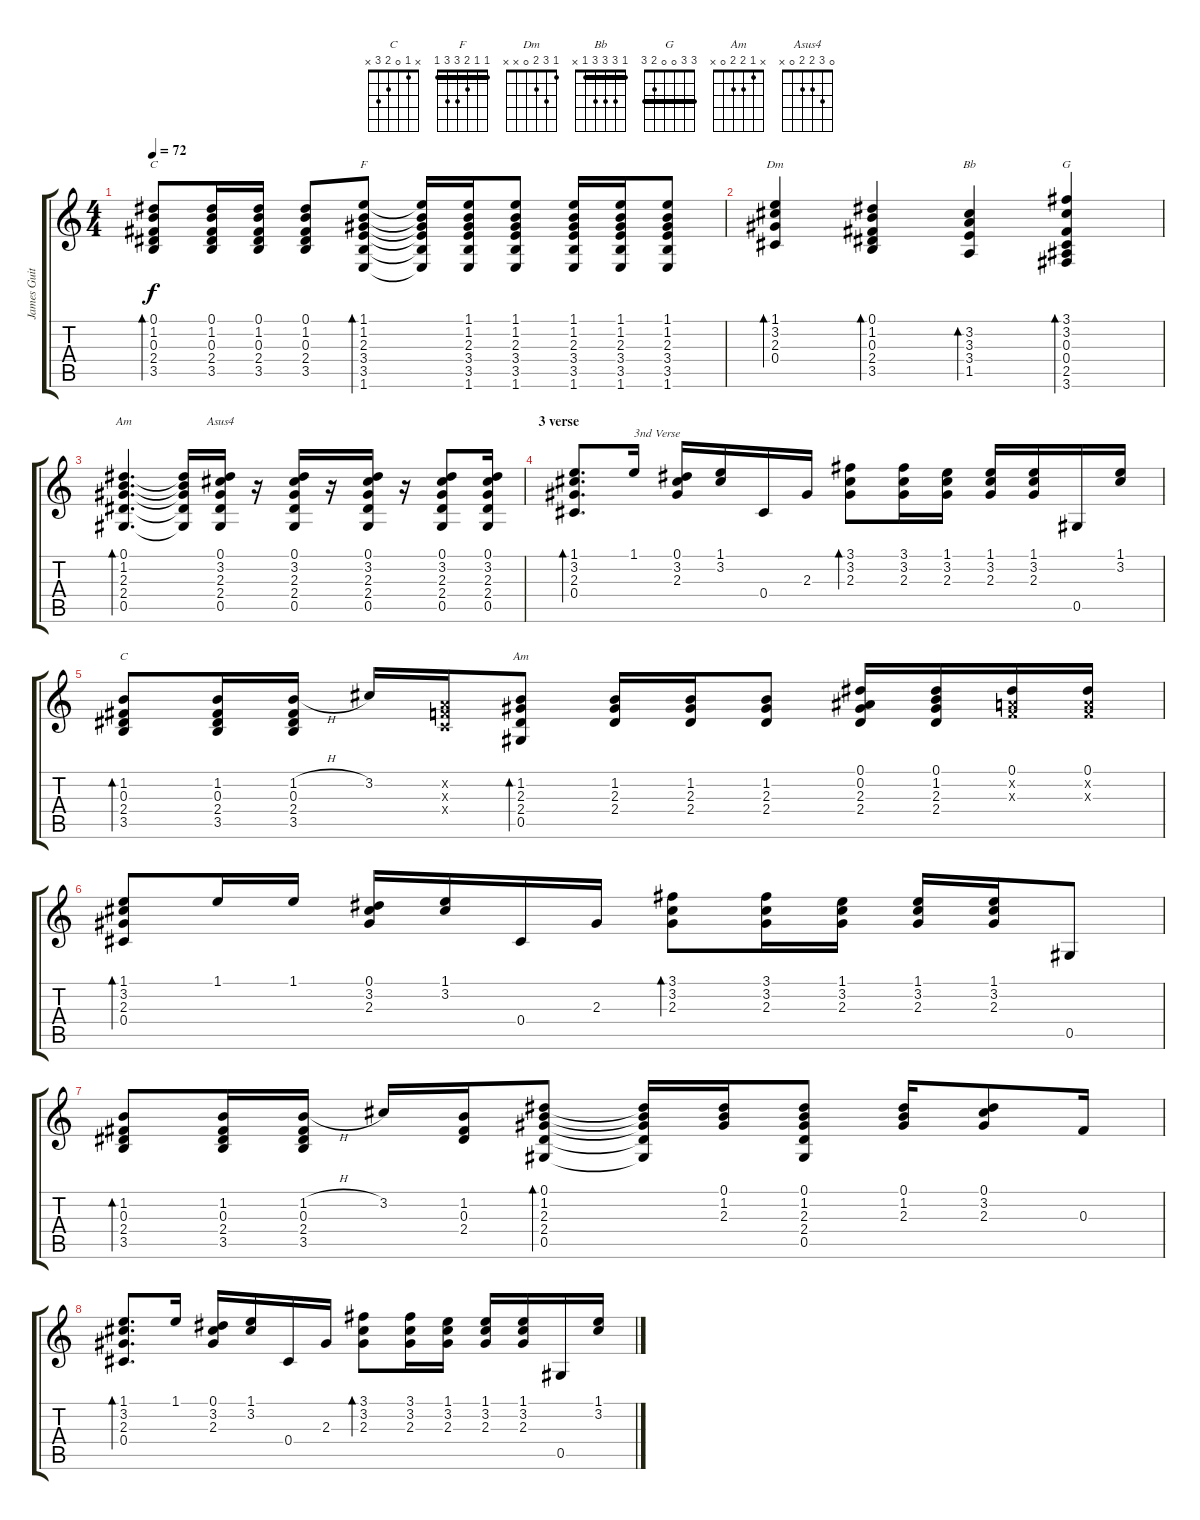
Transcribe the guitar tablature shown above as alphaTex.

\track ("James Guitar" "James Guit") {instrument acousticguitarsteel}
\staff {score tabs}
\tuning (Eb4 Bb3 Gb3 Db3 Ab2 Eb2) {hide}
\chord ("C" 0 1 0 2 3 x)
\chord ("F" 1 1 2 3 3 1) {barre 1}
\chord ("Dm" 1 3 2 0 x x)
\chord ("Bb" 1 3 3 3 1 x) {barre 1}
\chord ("G" 3 3 0 0 2 3) {barre 3}
\chord ("Am" 0 1 2 2 0 x)
\chord ("Asus4" 0 3 2 2 0 x)
\chord ("C" x 1 0 2 3 x)
\chord ("Am" x 1 2 2 0 x)
\ts (4 4)
\tempo 72
\clef g2
\ks c
(0.1 1.2 0.3 2.4 3.5).8{bd 60 ch "C" dy f} (0.1 1.2 0.3 2.4 3.5).16 (0.1 1.2 0.3 2.4 3.5).16 (0.1 1.2 0.3 2.4 3.5).8 (1.1 1.2 2.3 3.4 3.5 1.6).8{bd 60 ch "F"} (1.1{t} 1.2{t} 2.3{t} 3.4{t} 3.5{t} 1.6{t}).16 (1.1 1.2 2.3 3.4 3.5 1.6).16 (1.1 1.2 2.3 3.4 3.5 1.6).8 (1.1 1.2 2.3 3.4 3.5 1.6).16 (1.1 1.2 2.3 3.4 3.5 1.6).16 (1.1 1.2 2.3 3.4 3.5 1.6).8 |
(1.1 3.2 2.3 0.4).4{bd 60 ch "Dm"} (0.1 1.2 0.3 2.4 3.5).4{bd 60} (3.2 3.3 3.4 1.5).4{bd 60 ch "Bb"} (3.1 3.2 0.3 0.4 2.5 3.6).4{bd 60 ch "G"} |
(0.1 1.2 2.3 2.4 0.5).4{d bd 60 ch "Am"} (0.1{t} 1.2{t} 2.3{t} 2.4{t} 0.5{t}).16 (0.1 3.2 2.3 2.4 0.5).16{ch "Asus4"} r.16 (0.1 3.2 2.3 2.4 0.5).16 r.16 (0.1 3.2 2.3 2.4 0.5).16 r.16 (0.1 3.2 2.3 2.4 0.5).8 (0.1 3.2 2.3 2.4 0.5).16 |
\section ("" "3 verse")
(1.1 3.2 2.3 0.4).8{d bd 60} 1.1.16{txt "3nd Verse"} (0.1 3.2 2.3).16 (1.1 3.2).16 0.4.16 2.3.16 (3.1 3.2 2.3).8{bd 60} (3.1 3.2 2.3).16 (1.1 3.2 2.3).16 (1.1 3.2 2.3).16 (1.1 3.2 2.3).16 0.5.16 (1.1 3.2).16 |
(1.2 0.3 2.4 3.5).8{bd 60 ch "C"} (1.2 0.3 2.4 3.5).16 (1.2{h} 0.3 2.4 3.5).16 3.2.16 (-1.2{x} -1.3{x} -1.4{x}).16 (1.2 2.3 2.4 0.5).8{bd 60 ch "Am"} (1.2 2.3 2.4).16 (1.2 2.3 2.4).16 (1.2 2.3 2.4).8 (0.1 0.2 2.3 2.4).16 (0.1 1.2 2.3 2.4).16 (0.1 -1.2{x} -1.3{x}).16 (0.1 -1.2{x} -1.3{x}).16 |
(1.1 3.2 2.3 0.4).8{bd 60} 1.1.16 1.1.16 (0.1 3.2 2.3).16 (1.1 3.2).16 0.4.16 2.3.16 (3.1 3.2 2.3).8{bd 60} (3.1 3.2 2.3).16 (1.1 3.2 2.3).16 (1.1 3.2 2.3).16 (1.1 3.2 2.3).16 0.5.8 |
(1.2 0.3 2.4 3.5).8{bd 60} (1.2 0.3 2.4 3.5).16 (1.2{h} 0.3 2.4 3.5).16 3.2.16 (1.2 0.3 2.4).16 (0.1 1.2 2.3 2.4 0.5).8{bd 60} (0.1{t} 1.2{t} 2.3{t} 2.4{t} 0.5{t}).16 (0.1 1.2 2.3).16 (0.1 1.2 2.3 2.4 0.5).8 (0.1 1.2 2.3).16 (0.1 3.2 2.3).8 0.3.16 |
(1.1 3.2 2.3 0.4).8{d bd 60} 1.1.16 (0.1 3.2 2.3).16 (1.1 3.2).16 0.4.16 2.3.16 (3.1 3.2 2.3).8{bd 60} (3.1 3.2 2.3).16 (1.1 3.2 2.3).16 (1.1 3.2 2.3).16 (1.1 3.2 2.3).16 0.5.16 (1.1 3.2).16
